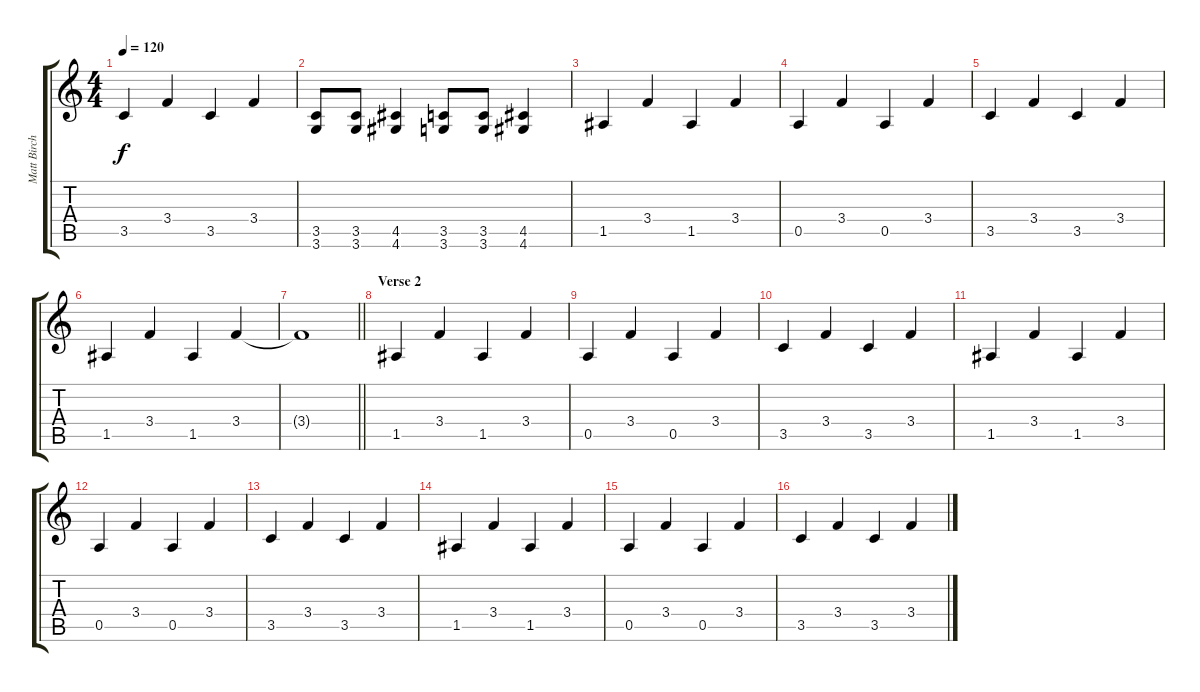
\track ("Matt Birch" "Matt Birch") {instrument acousticguitarsteel}
\staff {score tabs}
\tuning (E4 B3 G3 D3 A2 E2) {hide}
\ts (4 4)
\tempo 120
\clef g2
\ks c
3.5.4{dy f} 3.4.4 3.5.4 3.4.4 |
(3.5 3.6).8 (3.5 3.6).8 (4.5 4.6).4 (3.5 3.6).8 (3.5 3.6).8 (4.5 4.6).4 |
1.5.4 3.4.4 1.5.4 3.4.4 |
0.5.4 3.4.4 0.5.4 3.4.4 |
3.5.4 3.4.4 3.5.4 3.4.4 |
1.5.4 3.4.4 1.5.4 3.4.4 |
\barLineRight lightlight
3.4{t}.1 |
\section ("" "Verse 2")
1.5.4 3.4.4 1.5.4 3.4.4 |
0.5.4 3.4.4 0.5.4 3.4.4 |
3.5.4 3.4.4 3.5.4 3.4.4 |
1.5.4 3.4.4 1.5.4 3.4.4 |
0.5.4 3.4.4 0.5.4 3.4.4 |
3.5.4 3.4.4 3.5.4 3.4.4 |
1.5.4 3.4.4 1.5.4 3.4.4 |
0.5.4 3.4.4 0.5.4 3.4.4 |
3.5.4 3.4.4 3.5.4 3.4.4
